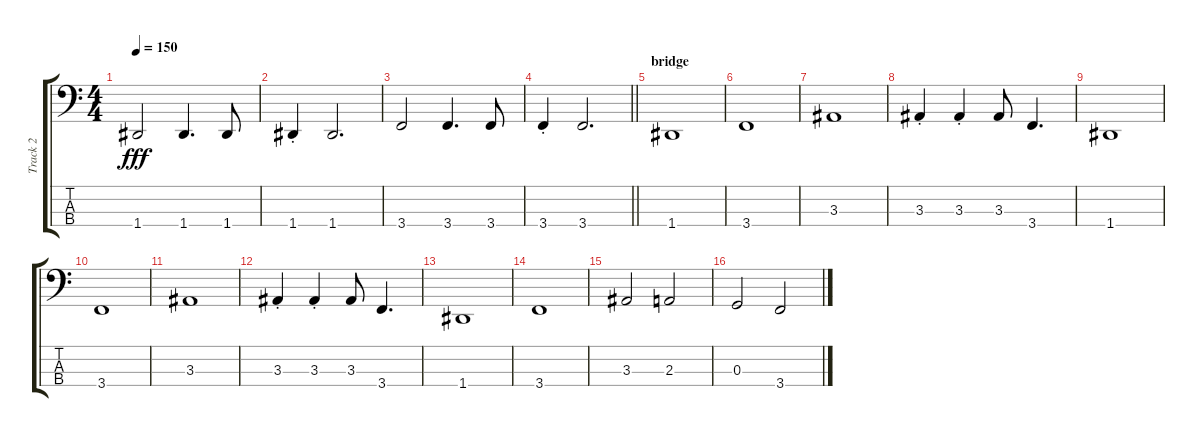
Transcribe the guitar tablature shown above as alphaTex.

\track ("Track 2" "Track 2") {instrument electricbassfinger}
\staff {score tabs}
\tuning (F2 C2 G1 D1) {hide}
\ts (4 4)
\tempo 150
\clef f4
\ks c
1.4.2{dy fff} 1.4.4{d} 1.4.8 |
1.4{st}.4 1.4.2{d} |
3.4.2 3.4.4{d} 3.4.8 |
\barLineRight lightlight
3.4{st}.4 3.4.2{d} |
\section ("" "bridge")
1.4.1 |
3.4.1 |
3.3.1 |
3.3{st}.4 3.3{st}.4 3.3.8 3.4.4{d} |
1.4.1 |
3.4.1 |
3.3.1 |
3.3{st}.4 3.3{st}.4 3.3.8 3.4.4{d} |
1.4.1 |
3.4.1 |
3.3.2 2.3.2 |
0.3.2 3.4.2
